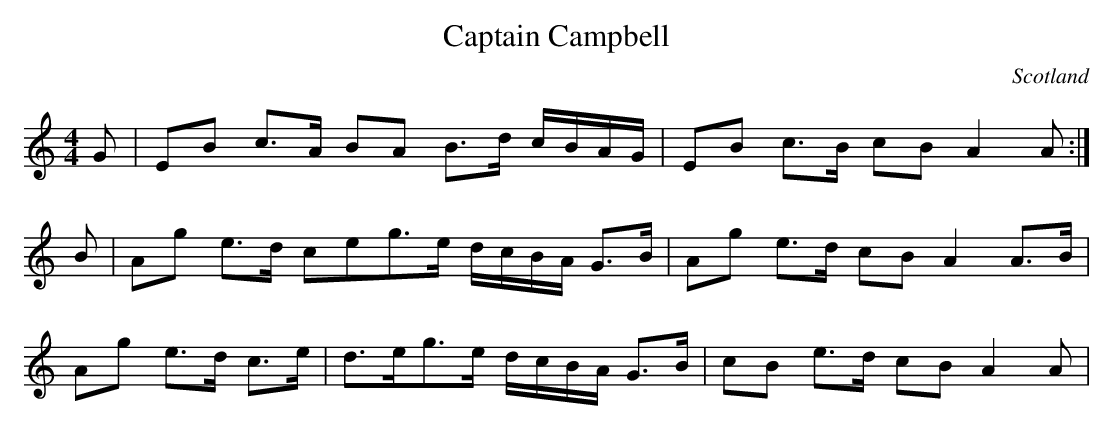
X:1
T:Captain Campbell
O:Scotland
M:4/4
L:1/8
K:C
G|EB  c>A  BA B>d c/2B/2A/2G/2|EB  c>B cB A2 A:|
B|Ag  e>d   ceg>e  d/2c/2B/2A/2  G>B|Ag e>d cB A2A>B|
Ag e>d c>e|d>eg>e  d/2c/2B/2A/2  G>B| cB  e>d  cB  A2A|
